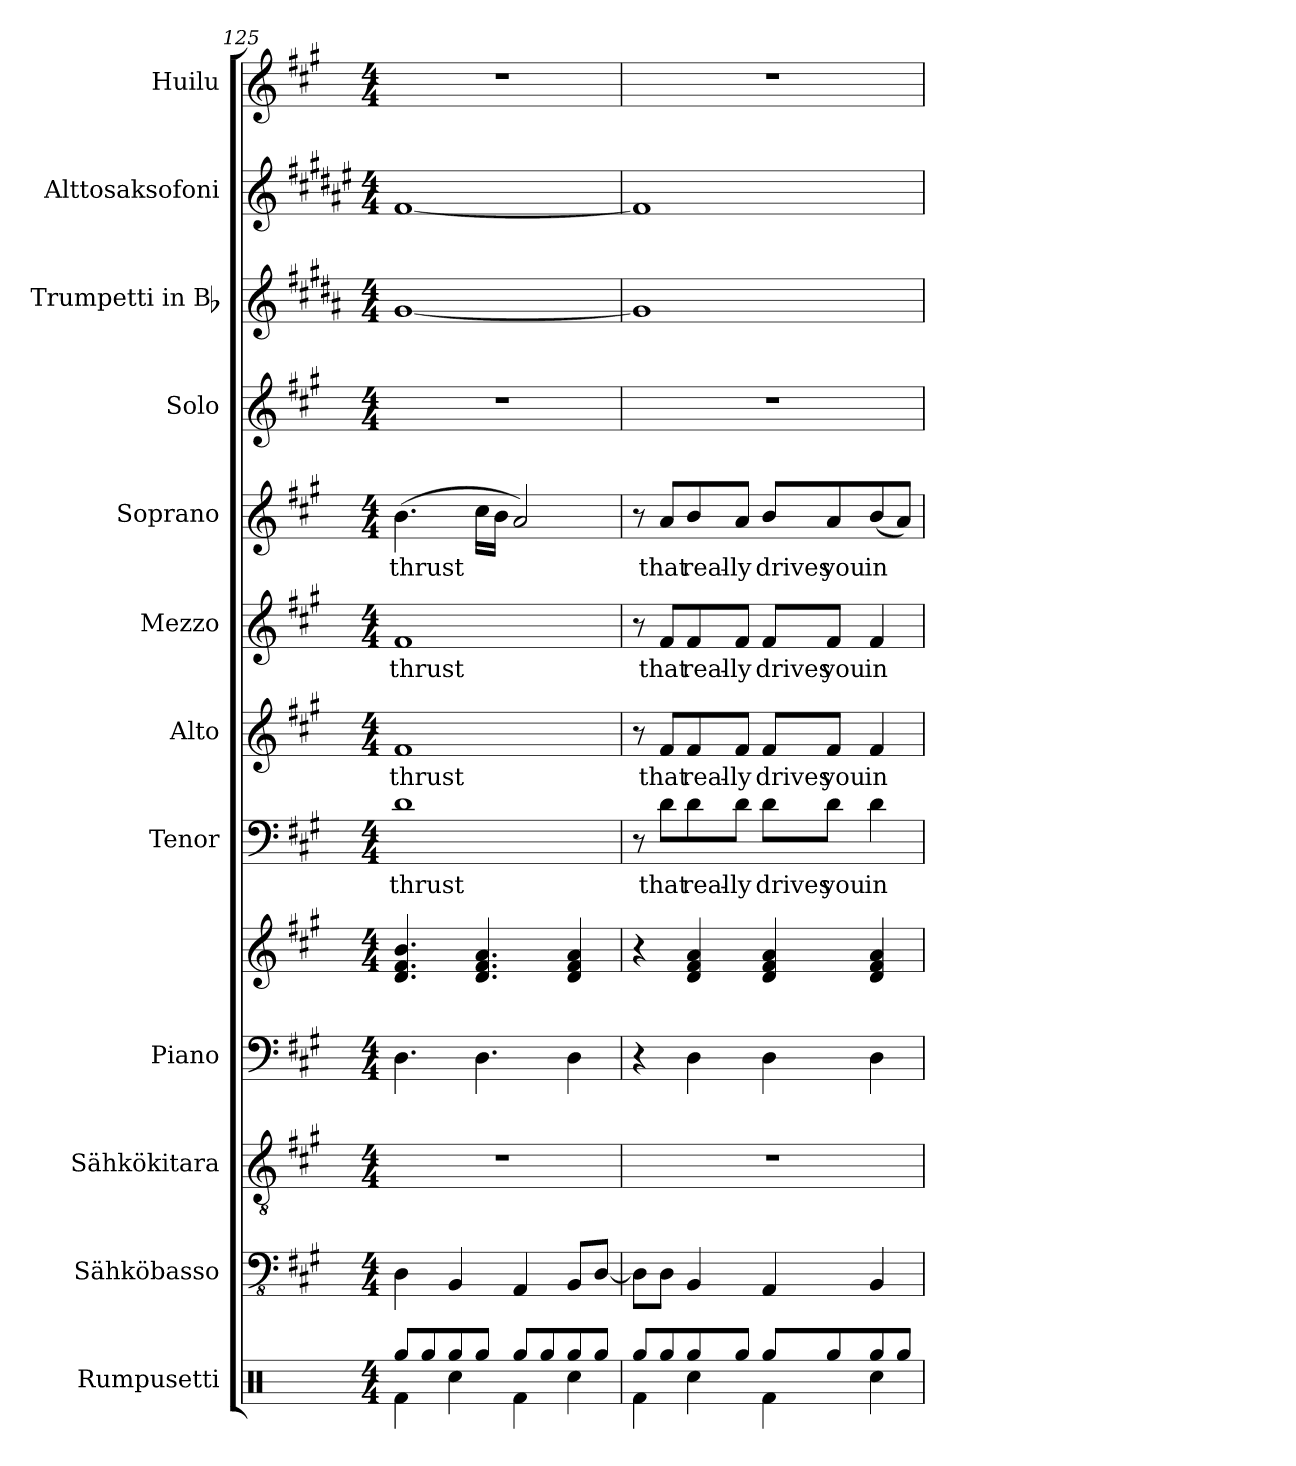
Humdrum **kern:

**kern	**kern	**kern	**kern	**kern	**kern	**text	**kern	**text	**kern	**text	**kern	**text	**kern	**kern	**kern	**kern
*part12	*part11	*part10	*part9	*part9	*part8	*part8	*part7	*part7	*part6	*part6	*part5	*part5	*part4	*part3	*part2	*part1
*staff13	*staff12	*staff11	*staff10	*staff9	*staff8	*staff8	*staff7	*staff7	*staff6	*staff6	*staff5	*staff5	*staff4	*staff3	*staff2	*staff1
*I"Rumpusetti	*I"Sähköbasso	*I"Sähkökitara	*I"Piano	*	*I"Tenor	*	*I"Alto	*	*I"Mezzo	*	*I"Soprano	*	*I"Solo	*I"Trumpetti in Bb	*I"Alttosaksofoni	*I"Huilu
*I'R. setti	*	*	*I'Pno.	*	*I'T.	*	*I'A.	*	*I'M.	*	*I'S.	*	*I'Solo	*I'Tpt. in Bb	*	*I'H.
*clefX	*clefFv4	*clefGv2	*clefF4	*clefG2	*clefF4	*	*clefG2	*	*clefG2	*	*clefG2	*	*clefG2	*clefG2	*clefG2	*clefG2
*	*	*	*	*	*	*	*	*	*	*	*	*	*	*ITrd1c2	*ITrd5c9	*
*k[]	*k[f#c#g#]	*k[f#c#g#]	*k[f#c#g#]	*k[f#c#g#]	*k[f#c#g#]	*	*k[f#c#g#]	*	*k[f#c#g#]	*	*k[f#c#g#]	*	*k[f#c#g#]	*k[f#c#g#]	*k[f#c#g#]	*k[f#c#g#]
*M4/4	*M4/4	*M4/4	*M4/4	*M4/4	*M4/4	*	*M4/4	*	*M4/4	*	*M4/4	*	*M4/4	*M4/4	*M4/4	*M4/4
=125	=125	=125	=125	=125	=125	=125	=125	=125	=125	=125	=125	=125	=125	=125	=125	=125
*^	*	*	*	*	*	*	*	*	*	*	*	*	*	*	*	*
!	!	!	!	!	!	!	!LO:LY:b	!	!LO:LY:b	!	!LO:LY:b	!	!LO:LY:b	!	!	!	!
8Rgg/L	4Rf\	4DD\	1r	4.D\	4.d/ 4.f#/ 4.b/	1d	thrust	1f#	thrust	1f#	thrust	(4.b\	thrust	1r	[1f#	[1A	1r
8Rgg/	.	.	.	.	.	.	.	.	.	.	.	.	.	.	.	.	.
8Rgg/	4Rcc\	4BBB/	.	.	.	.	.	.	.	.	.	.	.	.	.	.	.
8Rgg/J	.	.	.	4.D\	4.d/ 4.f#/ 4.a/	.	.	.	.	.	.	16cc#\LL	.	.	.	.	.
.	.	.	.	.	.	.	.	.	.	.	.	16b\JJ	.	.	.	.	.
8Rgg/L	4Rf\	4AAA/	.	.	.	.	.	.	.	.	.	2a/)	.	.	.	.	.
8Rgg/	.	.	.	.	.	.	.	.	.	.	.	.	.	.	.	.	.
8Rgg/	4Rcc\	8BBB/L	.	4D\	4d/ 4f#/ 4a/	.	.	.	.	.	.	.	.	.	.	.	.
8Rgg/J	.	[8DD/J	.	.	.	.	.	.	.	.	.	.	.	.	.	.	.
=126	=126	=126	=126	=126	=126	=126	=126	=126	=126	=126	=126	=126	=126	=126	=126	=126	=126
8Rgg/L	4Rf\	8DD\L]	1r	4r	4r	8r	.	8r	.	8r	.	8r	.	1r	1f#]	1A]	1r
!	!	!	!	!	!	!	!LO:LY:b	!	!LO:LY:b	!	!LO:LY:b	!	!LO:LY:b	!	!	!	!
8Rgg/	.	8DD\J	.	.	.	8d\L	that	8f#/L	that	8f#/L	that	8a/L	that	.	.	.	.
!	!	!	!	!	!	!	!LO:LY:b	!	!LO:LY:b	!	!LO:LY:b	!	!LO:LY:b	!	!	!	!
8Rgg/	4Rcc\	4BBB/	.	4D\	4d/ 4f#/ 4a/	8d\	real-	8f#/	real-	8f#/	real-	8b/	real-	.	.	.	.
!	!	!	!	!	!	!	!LO:LY:b	!	!LO:LY:b	!	!LO:LY:b	!	!LO:LY:b	!	!	!	!
8Rgg/J	.	.	.	.	.	8d\J	-ly	8f#/J	-ly	8f#/J	-ly	8a/J	-ly	.	.	.	.
!	!	!	!	!	!	!	!LO:LY:b	!	!LO:LY:b	!	!LO:LY:b	!	!LO:LY:b	!	!	!	!
8Rgg/L	4Rf\	4AAA/	.	4D\	4d/ 4f#/ 4a/	8d\L	drives	8f#/L	drives	8f#/L	drives	8b/L	drives	.	.	.	.
!	!	!	!	!	!	!	!LO:LY:b	!	!LO:LY:b	!	!LO:LY:b	!	!LO:LY:b	!	!	!	!
8Rgg/	.	.	.	.	.	8d\J	you	8f#/J	you	8f#/J	you	8a/	you	.	.	.	.
!	!	!	!	!	!	!	!LO:LY:b	!	!LO:LY:b	!	!LO:LY:b	!	!LO:LY:b	!	!	!	!
8Rgg/	4Rcc\	4BBB/	.	4D\	4d/ 4f#/ 4a/	4d\	in-	4f#/	in-	4f#/	in-	(8b/	in	.	.	.	.
8Rgg/J	.	.	.	.	.	.	.	.	.	.	.	8a/J)	.	.	.	.	.
*v	*v	*	*	*	*	*	*	*	*	*	*	*	*	*	*	*	*
=	=	=	=	=	=	=	=	=	=	=	=	=	=	=	=	=
*-	*-	*-	*-	*-	*-	*-	*-	*-	*-	*-	*-	*-	*-	*-	*-	*-
